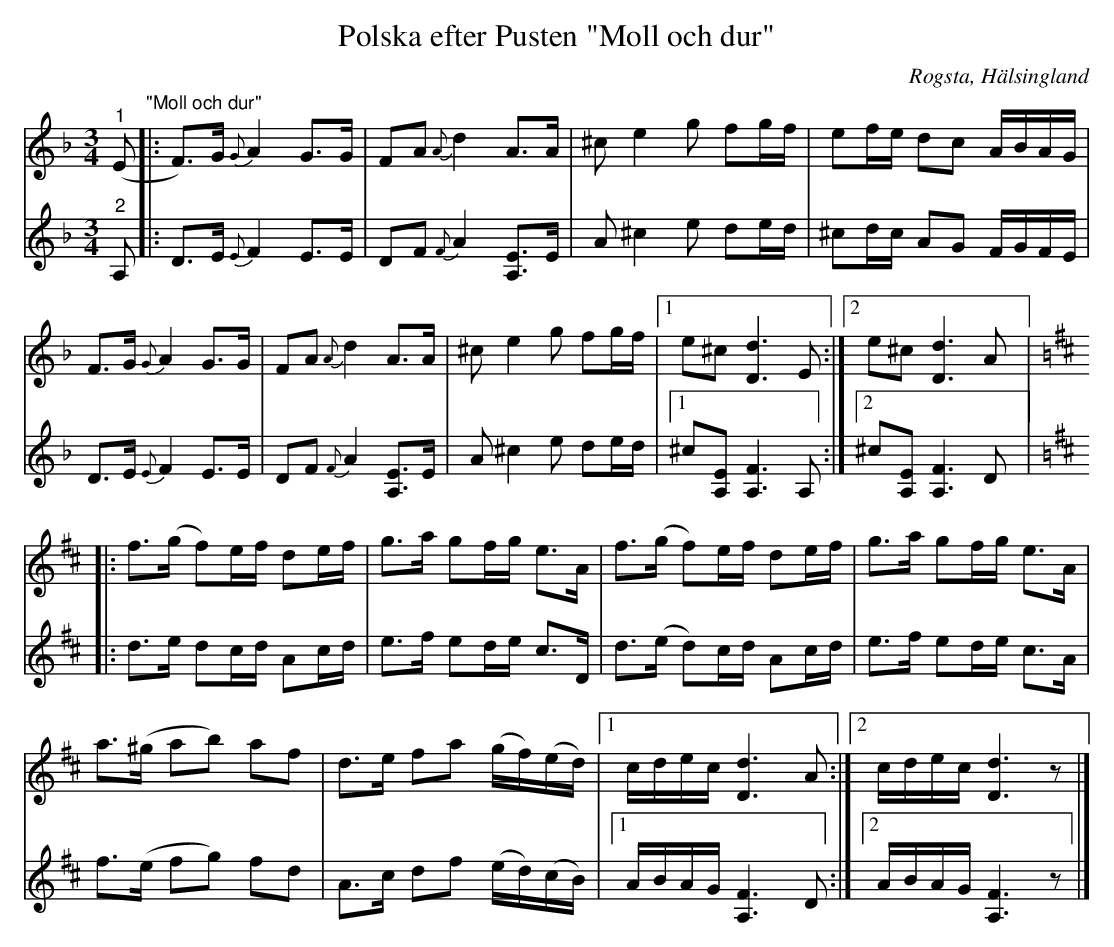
X:1
T:Polska efter Pusten "Moll och dur"
O:Rogsta, Hälsingland
L:1/8
M:3/4
K:Dm
V:1
"^1" (E"^\"Moll och dur\"" |: F>)G{G} A2 G>G | FA{A} d2 A>A | ^c e2 g fg/f/ | ef/e/ dc A/B/A/G/ |
F>G{G} A2 G>G | FA{A} d2 A>A | ^c e2 g fg/f/ |1 e^c [Dd]3 E :|2 e^c [Dd]3 A |:
[K:D] f>(g f)e/f/ de/f/ | g>a gf/g/ e>A | f>(g f)e/f/ de/f/ | g>a gf/g/ e>A |
 a>(^g ab) af | d>e fa (g/f/)(e/d/) |1 c/d/e/c/ [Dd]3 A :|2 c/d/e/c/ [Dd]3 z |]
V:2
"^2" A, |: D>E{E} F2 E>E | DF{F} A2 [A,E]>E | A ^c2 e de/d/ | ^cd/c/ AG F/G/F/E/ | D>E{E} F2 E>E |
DF{F} A2 [A,E]>E | A ^c2 e de/d/ |1 ^c[A,E] [A,F]3 A, :|2 ^c[A,E] [A,F]3 D |:
[K:D] d>e dc/d/ Ac/d/ | e>f ed/e/ c>D | d>(e d)c/d/ Ac/d/ | e>f ed/e/ c>A |
f>(e fg) fd | A>c df (e/d/)(c/B/) |1 A/B/A/G/ [A,F]3 D :|2 A/B/A/G/ [A,F]3 z |]
